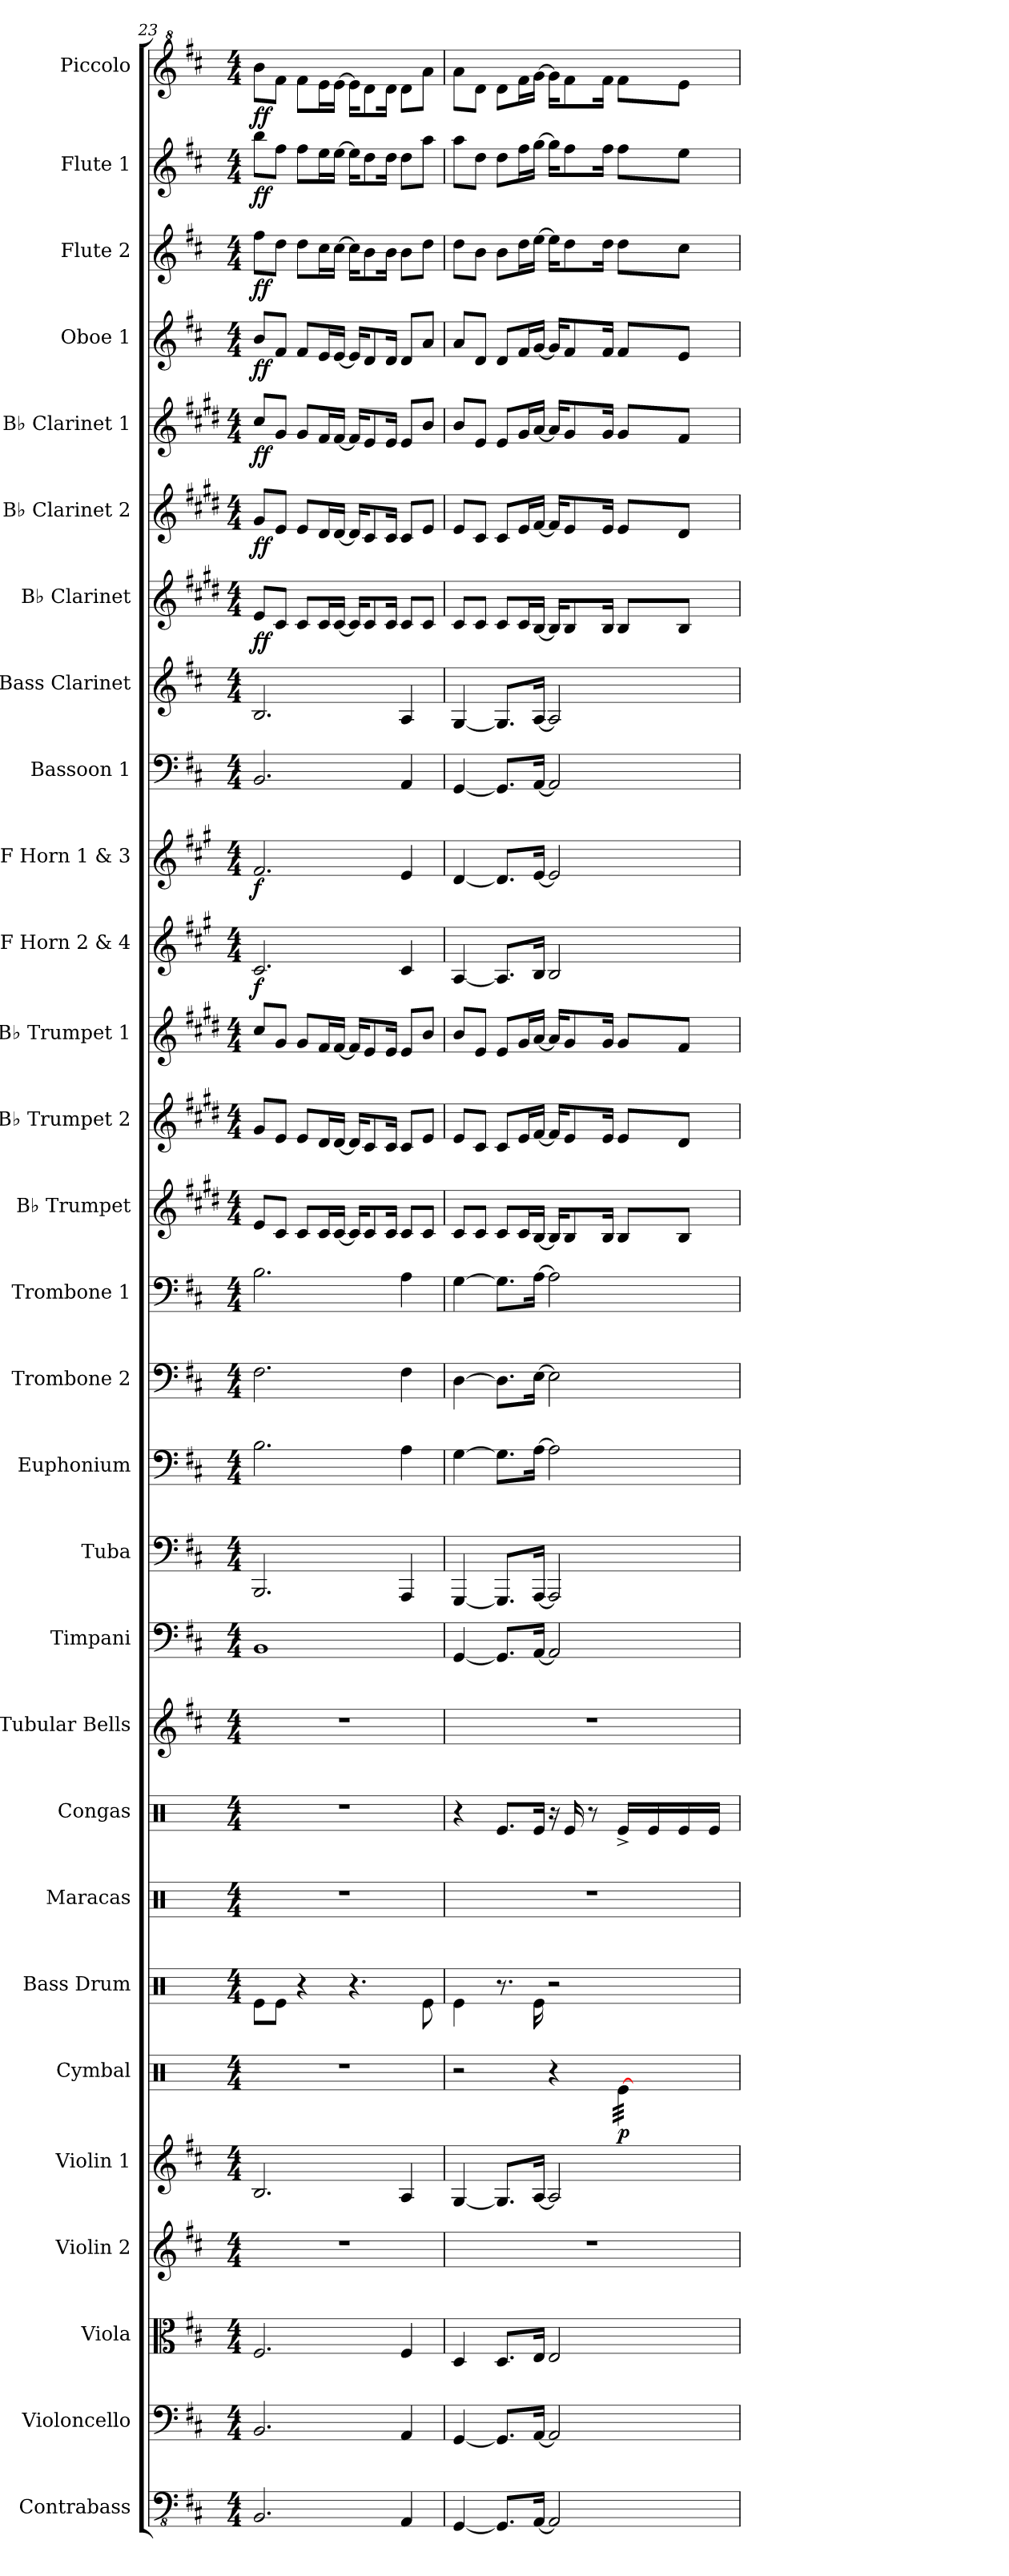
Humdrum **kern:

**kern	**kern	**kern	**kern	**kern	**kern	**dynam	**kern	**kern	**kern	**kern	**kern	**kern	**kern	**kern	**kern	**kern	**kern	**kern	**kern	**dynam	**kern	**dynam	**kern	**kern	**kern	**dynam	**kern	**dynam	**kern	**dynam	**kern	**dynam	**kern	**dynam	**kern	**dynam	**kern	**dynam
*part29	*part28	*part27	*part26	*part25	*part24	*part24	*part23	*part22	*part21	*part20	*part19	*part18	*part17	*part16	*part15	*part14	*part13	*part12	*part11	*part11	*part10	*part10	*part9	*part8	*part7	*part7	*part6	*part6	*part5	*part5	*part4	*part4	*part3	*part3	*part2	*part2	*part1	*part1
*staff29	*staff28	*staff27	*staff26	*staff25	*staff24	*staff24	*staff23	*staff22	*staff21	*staff20	*staff19	*staff18	*staff17	*staff16	*staff15	*staff14	*staff13	*staff12	*staff11	*staff11	*staff10	*staff10	*staff9	*staff8	*staff7	*staff7	*staff6	*staff6	*staff5	*staff5	*staff4	*staff4	*staff3	*staff3	*staff2	*staff2	*staff1	*staff1
*I"Contrabass	*I"Violoncello	*I"Viola	*I"Violin 2	*I"Violin 1	*I"Cymbal	*	*I"Bass Drum	*I"Maracas	*I"Congas	*I"Tubular Bells	*I"Timpani	*I"Tuba	*I"Euphonium	*I"Trombone 2	*I"Trombone 1	*I"B♭ Trumpet	*I"B♭ Trumpet 2	*I"B♭ Trumpet 1	*I"F Horn 2 &amp; 4	*	*I"F Horn 1 &amp; 3	*	*I"Bassoon 1	*I"Bass Clarinet	*I"B♭ Clarinet	*	*I"B♭ Clarinet 2	*	*I"B♭ Clarinet 1	*	*I"Oboe 1	*	*I"Flute 2	*	*I"Flute 1	*	*I"Piccolo	*
*I'Cb.	*I'Vc.	*I'Vla.	*I'Vln. 2	*I'Vln. 1	*I'Cym.	*	*I'B. Dr.	*I'Mrcs.	*I'Co.	*I'Tu. Be.	*I'Timp.	*I'Tba.	*I'Euph.	*I'Tbn. 2	*I'Tbn. 1	*I'B♭ Tpt.	*I'B♭ Tpt. 2	*I'B♭ Tpt. 1	*I'F Hn. 2 4	*	*I'F Hn. 1 3	*	*I'Bsn. 1	*I'B. Cl.	*I'B♭ Cl.	*	*I'B♭ Cl. 2	*	*I'B♭ Cl. 1	*	*I'Ob. 1	*	*I'Fl. 2	*	*I'Fl. 1	*	*I'Picc.	*
!!LO:PB:g=z
*clefFv4	*clefF4	*clefC3	*clefG2	*clefG2	*clefX	*	*clefX	*clefX	*clefX	*clefG2	*clefF4	*clefF4	*clefF4	*clefF4	*clefF4	*clefG2	*clefG2	*clefG2	*clefG2	*	*clefG2	*	*clefF4	*clefG2	*clefG2	*	*clefG2	*	*clefG2	*	*clefG2	*	*clefG2	*	*clefG2	*	*clefG^2	*
*	*	*	*	*	*	*	*	*	*	*	*	*	*	*	*	*ITrd1c2	*ITrd1c2	*ITrd1c2	*ITrd4c7	*	*ITrd4c7	*	*	*ITrd8c14	*ITrd1c2	*	*ITrd1c2	*	*ITrd1c2	*	*	*	*	*	*	*	*ITrd-7c-12	*
*k[f#c#]	*k[f#c#]	*k[f#c#]	*k[f#c#]	*k[f#c#]	*k[]	*	*k[]	*k[]	*k[]	*k[f#c#]	*k[f#c#]	*k[f#c#]	*k[f#c#]	*k[f#c#]	*k[f#c#]	*k[f#c#]	*k[f#c#]	*k[f#c#]	*k[f#c#]	*	*k[f#c#]	*	*k[f#c#]	*k[f#c#]	*k[f#c#]	*	*k[f#c#]	*	*k[f#c#]	*	*k[f#c#]	*	*k[f#c#]	*	*k[f#c#]	*	*k[f#c#]	*
*M4/4	*M4/4	*M4/4	*M4/4	*M4/4	*M4/4	*	*M4/4	*M4/4	*M4/4	*M4/4	*M4/4	*M4/4	*M4/4	*M4/4	*M4/4	*M4/4	*M4/4	*M4/4	*M4/4	*	*M4/4	*	*M4/4	*M4/4	*M4/4	*	*M4/4	*	*M4/4	*	*M4/4	*	*M4/4	*	*M4/4	*	*M4/4	*
=23	=23	=23	=23	=23	=23	=23	=23	=23	=23	=23	=23	=23	=23	=23	=23	=23	=23	=23	=23	=23	=23	=23	=23	=23	=23	=23	=23	=23	=23	=23	=23	=23	=23	=23	=23	=23	=23	=23
!	!	!	!	!	!	!	!	!	!	!	!	!	!	!	!	!	!	!	!	!LO:DY:b	!	!LO:DY:b	!	!	!	!LO:DY:b	!	!LO:DY:b	!	!LO:DY:b	!	!LO:DY:b	!	!LO:DY:b	!	!LO:DY:b	!	!LO:DY:b
2.BBB/	2.BB/	2.F#/	1r	2.B/	1r	.	8Re\L	1r	1r	1r	1BB	2.BBB/	2.B\	2.F#\	2.B\	8d/L	8f#/L	8b/L	2.F#/	f	2.B/	f	2.BB/	2.BB/	8d/L	ff	8f#/L	ff	8b/L	ff	8b/L	ff	8ff#\L	ff	8bb\L	ff	8bbb\L	ff
.	.	.	.	.	.	.	8Re\J	.	.	.	.	.	.	.	.	8B/J	8d/J	8f#/J	.	.	.	.	.	.	8B/J	.	8d/J	.	8f#/J	.	8f#/J	.	8dd\J	.	8ff#\J	.	8fff#\J	.
.	.	.	.	.	.	.	4r	.	.	.	.	.	.	.	.	8B/L	8d/L	8f#/L	.	.	.	.	.	.	8B/L	.	8d/L	.	8f#/L	.	8f#/L	.	8dd\L	.	8ff#\L	.	8fff#\L	.
.	.	.	.	.	.	.	.	.	.	.	.	.	.	.	.	16B/L	16c#/L	16e/L	.	.	.	.	.	.	16B/L	.	16c#/L	.	16e/L	.	16e/L	.	16cc#\L	.	16ee\L	.	16eee\L	.
.	.	.	.	.	.	.	.	.	.	.	.	.	.	.	.	[16B/JJ	[16c#/JJ	[16e/JJ	.	.	.	.	.	.	[16B/JJ	.	[16c#/JJ	.	[16e/JJ	.	[16e/JJ	.	[16cc#\JJ	.	[16ee\JJ	.	[16eee\JJ	.
.	.	.	.	.	.	.	4.r	.	.	.	.	.	.	.	.	16B/KL]	16c#/KL]	16e/KL]	.	.	.	.	.	.	16B/KL]	.	16c#/KL]	.	16e/KL]	.	16e/KL]	.	16cc#\KL]	.	16ee\KL]	.	16eee\KL]	.
.	.	.	.	.	.	.	.	.	.	.	.	.	.	.	.	8B/	8B/	8d/	.	.	.	.	.	.	8B/	.	8B/	.	8d/	.	8d/	.	8b\	.	8dd\	.	8ddd\	.
.	.	.	.	.	.	.	.	.	.	.	.	.	.	.	.	16B/Jk	16B/Jk	16d/Jk	.	.	.	.	.	.	16B/Jk	.	16B/Jk	.	16d/Jk	.	16d/Jk	.	16b\Jk	.	16dd\Jk	.	16ddd\Jk	.
4AAA/	4AA/	4F#/	.	4A/	.	.	.	.	.	.	.	4AAA/	4A\	4F#\	4A\	8B/L	8B/L	8d/L	4F#/	.	4A/	.	4AA/	4AA/	8B/L	.	8B/L	.	8d/L	.	8d/L	.	8b\L	.	8dd\L	.	8ddd\L	.
.	.	.	.	.	.	.	8Re\	.	.	.	.	.	.	.	.	8B/J	8d/J	8a/J	.	.	.	.	.	.	8B/J	.	8d/J	.	8a/J	.	8a/J	.	8dd\J	.	8aa\J	.	8aaa\J	.
=24	=24	=24	=24	=24	=24	=24	=24	=24	=24	=24	=24	=24	=24	=24	=24	=24	=24	=24	=24	=24	=24	=24	=24	=24	=24	=24	=24	=24	=24	=24	=24	=24	=24	=24	=24	=24	=24	=24
*	*	*	*	*	*^	*	*	*	*	*	*	*	*	*	*	*	*	*	*	*	*	*	*	*	*	*	*	*	*	*	*	*	*	*	*	*	*	*
[4GGG/	[4GG/	4D/	1r	[4G/	2r	2.ryy	.	4Re\	1r	4r	1r	[4GG/	[4GGG/	[4G\	[4D\	[4G\	8B/L	8d/L	8a/L	[4D/	.	[4G/	.	[4GG/	[4GG/	8B/L	.	8d/L	.	8a/L	.	8a/L	.	8dd\L	.	8aa\L	.	8aaa\L	.
.	.	.	.	.	.	.	.	.	.	.	.	.	.	.	.	.	8B/J	8B/J	8d/J	.	.	.	.	.	.	8B/J	.	8B/J	.	8d/J	.	8d/J	.	8b\J	.	8dd\J	.	8ddd\J	.
8.GGG/L]	8.GG/L]	8.D/L	.	8.G/L]	.	.	.	8.r	.	8.Re/L	.	8.GG/L]	8.GGG/L]	8.G\L]	8.D\L]	8.G\L]	8B/L	8B/L	8d/L	8.D/L]	.	8.G/L]	.	8.GG/L]	8.GG/L]	8B/L	.	8B/L	.	8d/L	.	8d/L	.	8b\L	.	8dd\L	.	8ddd\L	.
.	.	.	.	.	.	.	.	.	.	.	.	.	.	.	.	.	16B/L	16d/L	16f#/L	.	.	.	.	.	.	16B/L	.	16d/L	.	16f#/L	.	16f#/L	.	16dd\L	.	16ff#\L	.	16fff#\L	.
[16AAA/Jk	[16AA/Jk	16E/Jk	.	[16A/Jk	.	.	.	16Re\	.	16Re/Jk	.	[16AA/Jk	[16AAA/Jk	[16A\Jk	[16E\Jk	[16A\Jk	[16A/JJ	[16e/JJ	[16g/JJ	16E/Jk	.	[16A/Jk	.	[16AA/Jk	[16AA/Jk	[16A/JJ	.	[16e/JJ	.	[16g/JJ	.	[16g/JJ	.	[16ee\JJ	.	[16gg\JJ	.	[16ggg\JJ	.
2AAA/]	2AA/]	2E/	.	2A/]	4r	.	.	2r	.	16r	.	2AA/]	2AAA/]	2A\]	2E\]	2A\]	16A/KL]	16e/KL]	16g/KL]	2E/	.	2A/]	.	2AA/]	2AA/]	16A/KL]	.	16e/KL]	.	16g/KL]	.	16g/KL]	.	16ee\KL]	.	16gg\KL]	.	16ggg\KL]	.
.	.	.	.	.	.	.	.	.	.	16Re/	.	.	.	.	.	.	8A/	8d/	8f#/	.	.	.	.	.	.	8A/	.	8d/	.	8f#/	.	8f#/	.	8dd\	.	8ff#\	.	8fff#\	.
.	.	.	.	.	.	.	.	.	.	8r	.	.	.	.	.	.	.	.	.	.	.	.	.	.	.	.	.	.	.	.	.	.	.	.	.	.	.	.	.
.	.	.	.	.	.	.	.	.	.	.	.	.	.	.	.	.	16A/Jk	16d/Jk	16f#/Jk	.	.	.	.	.	.	16A/Jk	.	16d/Jk	.	16f#/Jk	.	16f#/Jk	.	16dd\Jk	.	16ff#\Jk	.	16fff#\Jk	.
!	!	!	!	!	!	!	!LO:DY:b	!	!	!	!	!	!	!	!	!	!	!	!	!	!	!	!	!	!	!	!	!	!	!	!	!	!	!	!	!	!	!	!
*	*	*	*	*	*tremolo	*	*	*	*	*	*	*	*	*	*	*	*	*	*	*	*	*	*	*	*	*	*	*	*	*	*	*	*	*	*	*	*	*	*
.	.	.	.	.	[32Re\LLL	32Re\LLLyy	p	.	.	16Re^/LL	.	.	.	.	.	.	8A/L	8d/L	8f#/L	.	.	.	.	.	.	8A/L	.	8d/L	.	8f#/L	.	8f#/L	.	8dd\L	.	8ff#\L	.	8fff#\L	.
.	.	.	.	.	32Re\	32Re\yy	.	.	.	.	.	.	.	.	.	.	.	.	.	.	.	.	.	.	.	.	.	.	.	.	.	.	.	.	.	.	.	.	.
.	.	.	.	.	32Re\	32Re\yy	.	.	.	16Re/	.	.	.	.	.	.	.	.	.	.	.	.	.	.	.	.	.	.	.	.	.	.	.	.	.	.	.	.	.
.	.	.	.	.	32Re\	32Re\yy	.	.	.	.	.	.	.	.	.	.	.	.	.	.	.	.	.	.	.	.	.	.	.	.	.	.	.	.	.	.	.	.	.
.	.	.	.	.	32Re\	32Re\yy	.	.	.	16Re/	.	.	.	.	.	.	8A/J	8c#/J	8e/J	.	.	.	.	.	.	8A/J	.	8c#/J	.	8e/J	.	8e/J	.	8cc#\J	.	8ee\J	.	8eee\J	.
.	.	.	.	.	32Re\	32Re\yy	.	.	.	.	.	.	.	.	.	.	.	.	.	.	.	.	.	.	.	.	.	.	.	.	.	.	.	.	.	.	.	.	.
.	.	.	.	.	32Re\	32Re\yy	.	.	.	16Re/JJ	.	.	.	.	.	.	.	.	.	.	.	.	.	.	.	.	.	.	.	.	.	.	.	.	.	.	.	.	.
.	.	.	.	.	32Re\JJJ	32Re\JJJyy	.	.	.	.	.	.	.	.	.	.	.	.	.	.	.	.	.	.	.	.	.	.	.	.	.	.	.	.	.	.	.	.	.
*	*	*	*	*	*Xtremolo	*	*	*	*	*	*	*	*	*	*	*	*	*	*	*	*	*	*	*	*	*	*	*	*	*	*	*	*	*	*	*	*	*	*
*	*	*	*	*	*v	*v	*	*	*	*	*	*	*	*	*	*	*	*	*	*	*	*	*	*	*	*	*	*	*	*	*	*	*	*	*	*	*	*	*
=	=	=	=	=	=	=	=	=	=	=	=	=	=	=	=	=	=	=	=	=	=	=	=	=	=	=	=	=	=	=	=	=	=	=	=	=	=	=
*-	*-	*-	*-	*-	*-	*-	*-	*-	*-	*-	*-	*-	*-	*-	*-	*-	*-	*-	*-	*-	*-	*-	*-	*-	*-	*-	*-	*-	*-	*-	*-	*-	*-	*-	*-	*-	*-	*-
